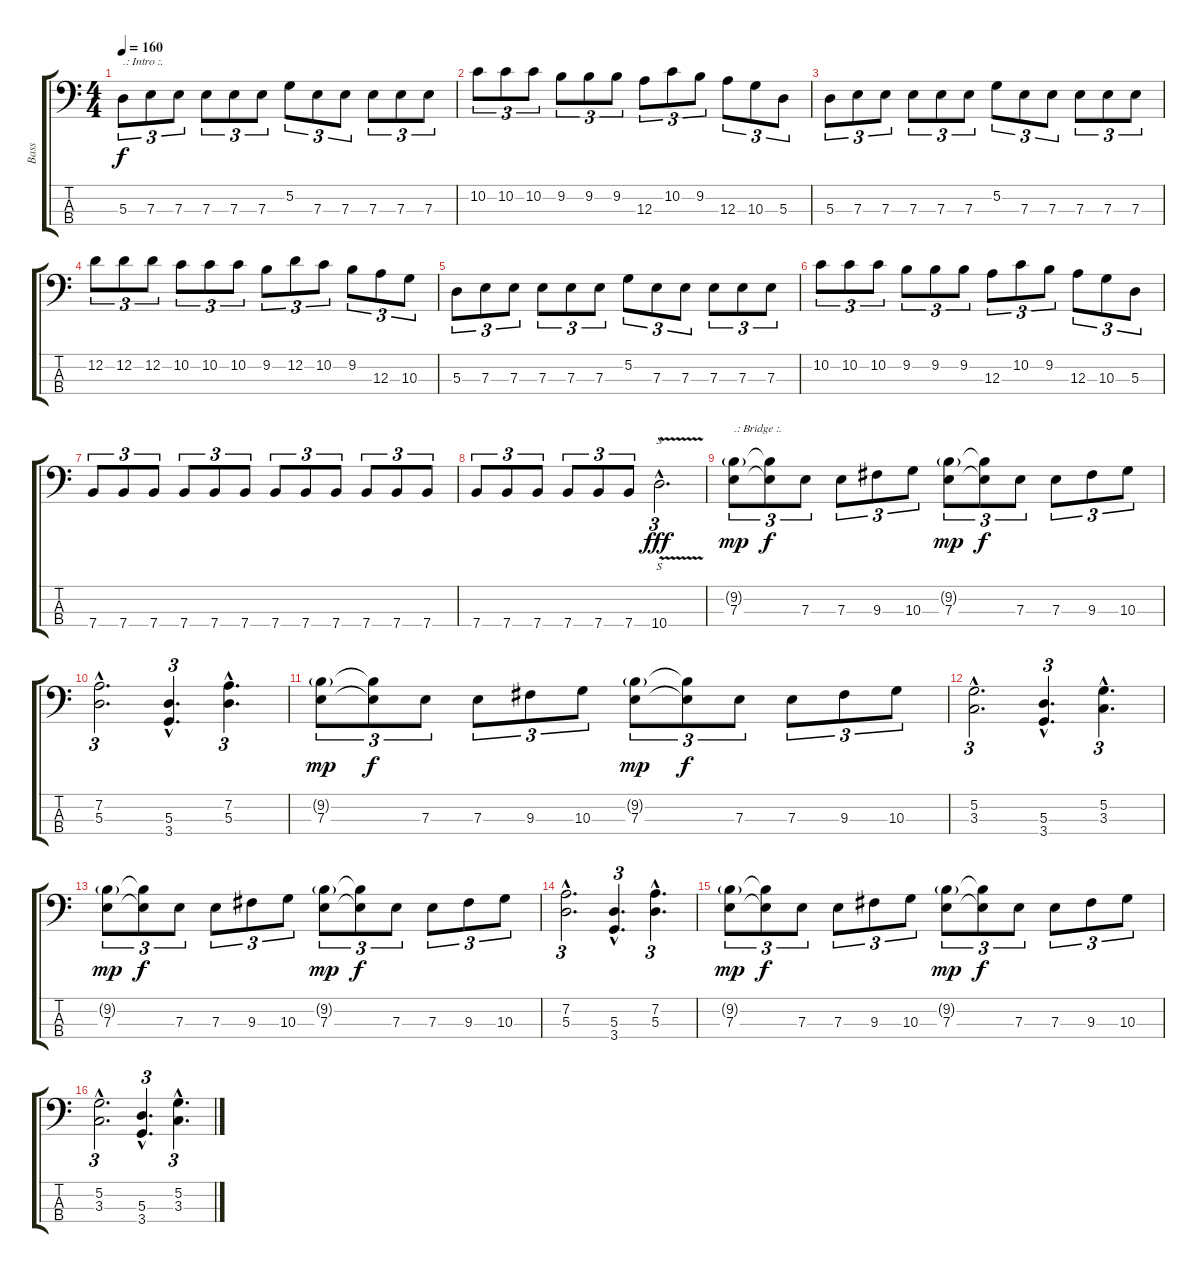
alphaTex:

\track ("Bass" "Bass") {instrument electricbasspick}
\staff {score tabs}
\tuning (G2 D2 A1 E1) {hide}
\ts (4 4)
\tempo 160
\clef f4
\ks c
5.3.8{tu (3 2) txt ".: Intro :." dy f instrument electricbasspick} 7.3.8{tu (3 2)} 7.3.8{tu (3 2)} 7.3.8{tu (3 2)} 7.3.8{tu (3 2)} 7.3.8{tu (3 2)} 5.2.8{tu (3 2)} 7.3.8{tu (3 2)} 7.3.8{tu (3 2)} 7.3.8{tu (3 2)} 7.3.8{tu (3 2)} 7.3.8{tu (3 2)} |
10.2.8{tu (3 2)} 10.2.8{tu (3 2)} 10.2.8{tu (3 2)} 9.2.8{tu (3 2)} 9.2.8{tu (3 2)} 9.2.8{tu (3 2)} 12.3.8{tu (3 2)} 10.2.8{tu (3 2)} 9.2.8{tu (3 2)} 12.3.8{tu (3 2)} 10.3.8{tu (3 2)} 5.3.8{tu (3 2)} |
5.3.8{tu (3 2)} 7.3.8{tu (3 2)} 7.3.8{tu (3 2)} 7.3.8{tu (3 2)} 7.3.8{tu (3 2)} 7.3.8{tu (3 2)} 5.2.8{tu (3 2)} 7.3.8{tu (3 2)} 7.3.8{tu (3 2)} 7.3.8{tu (3 2)} 7.3.8{tu (3 2)} 7.3.8{tu (3 2)} |
12.2.8{tu (3 2)} 12.2.8{tu (3 2)} 12.2.8{tu (3 2)} 10.2.8{tu (3 2)} 10.2.8{tu (3 2)} 10.2.8{tu (3 2)} 9.2.8{tu (3 2)} 12.2.8{tu (3 2)} 10.2.8{tu (3 2)} 9.2.8{tu (3 2)} 12.3.8{tu (3 2)} 10.3.8{tu (3 2)} |
5.3.8{tu (3 2)} 7.3.8{tu (3 2)} 7.3.8{tu (3 2)} 7.3.8{tu (3 2)} 7.3.8{tu (3 2)} 7.3.8{tu (3 2)} 5.2.8{tu (3 2)} 7.3.8{tu (3 2)} 7.3.8{tu (3 2)} 7.3.8{tu (3 2)} 7.3.8{tu (3 2)} 7.3.8{tu (3 2)} |
10.2.8{tu (3 2)} 10.2.8{tu (3 2)} 10.2.8{tu (3 2)} 9.2.8{tu (3 2)} 9.2.8{tu (3 2)} 9.2.8{tu (3 2)} 12.3.8{tu (3 2)} 10.2.8{tu (3 2)} 9.2.8{tu (3 2)} 12.3.8{tu (3 2)} 10.3.8{tu (3 2)} 5.3.8{tu (3 2)} |
7.4.8{tu (3 2)} 7.4.8{tu (3 2)} 7.4.8{tu (3 2)} 7.4.8{tu (3 2)} 7.4.8{tu (3 2)} 7.4.8{tu (3 2)} 7.4.8{tu (3 2)} 7.4.8{tu (3 2)} 7.4.8{tu (3 2)} 7.4.8{tu (3 2)} 7.4.8{tu (3 2)} 7.4.8{tu (3 2)} |
7.4.8{tu (3 2)} 7.4.8{tu (3 2)} 7.4.8{tu (3 2)} 7.4.8{tu (3 2)} 7.4.8{tu (3 2)} 7.4.8{tu (3 2)} 10.4{v hac}.2{s d tu (3 2) dy fff} |
(9.2{g} 7.3).8{tu (3 2) txt ".: Bridge :." dy mp} (9.2{t} 7.3{t}).8{tu (3 2) dy f} 7.3.8{tu (3 2)} 7.3.8{tu (3 2)} 9.3.8{tu (3 2)} 10.3.8{tu (3 2)} (9.2{g} 7.3).8{tu (3 2) dy mp} (9.2{t} 7.3{t}).8{tu (3 2) dy f} 7.3.8{tu (3 2)} 7.3.8{tu (3 2)} 9.3.8{tu (3 2)} 10.3.8{tu (3 2)} |
(7.2{hac} 5.3{hac}).2{d tu (3 2)} (5.3{hac} 3.4{hac}).4{d tu (3 2)} (7.2{hac} 5.3{hac}).4{d tu (3 2)} |
(9.2{g} 7.3).8{tu (3 2) dy mp} (9.2{t} 7.3{t}).8{tu (3 2) dy f} 7.3.8{tu (3 2)} 7.3.8{tu (3 2)} 9.3.8{tu (3 2)} 10.3.8{tu (3 2)} (9.2{g} 7.3).8{tu (3 2) dy mp} (9.2{t} 7.3{t}).8{tu (3 2) dy f} 7.3.8{tu (3 2)} 7.3.8{tu (3 2)} 9.3.8{tu (3 2)} 10.3.8{tu (3 2)} |
(5.2{hac} 3.3{hac}).2{d tu (3 2)} (5.3{hac} 3.4{hac}).4{d tu (3 2)} (5.2{hac} 3.3{hac}).4{d tu (3 2)} |
(9.2{g} 7.3).8{tu (3 2) dy mp} (9.2{t} 7.3{t}).8{tu (3 2) dy f} 7.3.8{tu (3 2)} 7.3.8{tu (3 2)} 9.3.8{tu (3 2)} 10.3.8{tu (3 2)} (9.2{g} 7.3).8{tu (3 2) dy mp} (9.2{t} 7.3{t}).8{tu (3 2) dy f} 7.3.8{tu (3 2)} 7.3.8{tu (3 2)} 9.3.8{tu (3 2)} 10.3.8{tu (3 2)} |
(7.2{hac} 5.3{hac}).2{d tu (3 2)} (5.3{hac} 3.4{hac}).4{d tu (3 2)} (7.2{hac} 5.3{hac}).4{d tu (3 2)} |
(9.2{g} 7.3).8{tu (3 2) dy mp} (9.2{t} 7.3{t}).8{tu (3 2) dy f} 7.3.8{tu (3 2)} 7.3.8{tu (3 2)} 9.3.8{tu (3 2)} 10.3.8{tu (3 2)} (9.2{g} 7.3).8{tu (3 2) dy mp} (9.2{t} 7.3{t}).8{tu (3 2) dy f} 7.3.8{tu (3 2)} 7.3.8{tu (3 2)} 9.3.8{tu (3 2)} 10.3.8{tu (3 2)} |
(5.2{hac} 3.3{hac}).2{d tu (3 2)} (5.3{hac} 3.4{hac}).4{d tu (3 2)} (5.2{hac} 3.3{hac}).4{d tu (3 2)}
